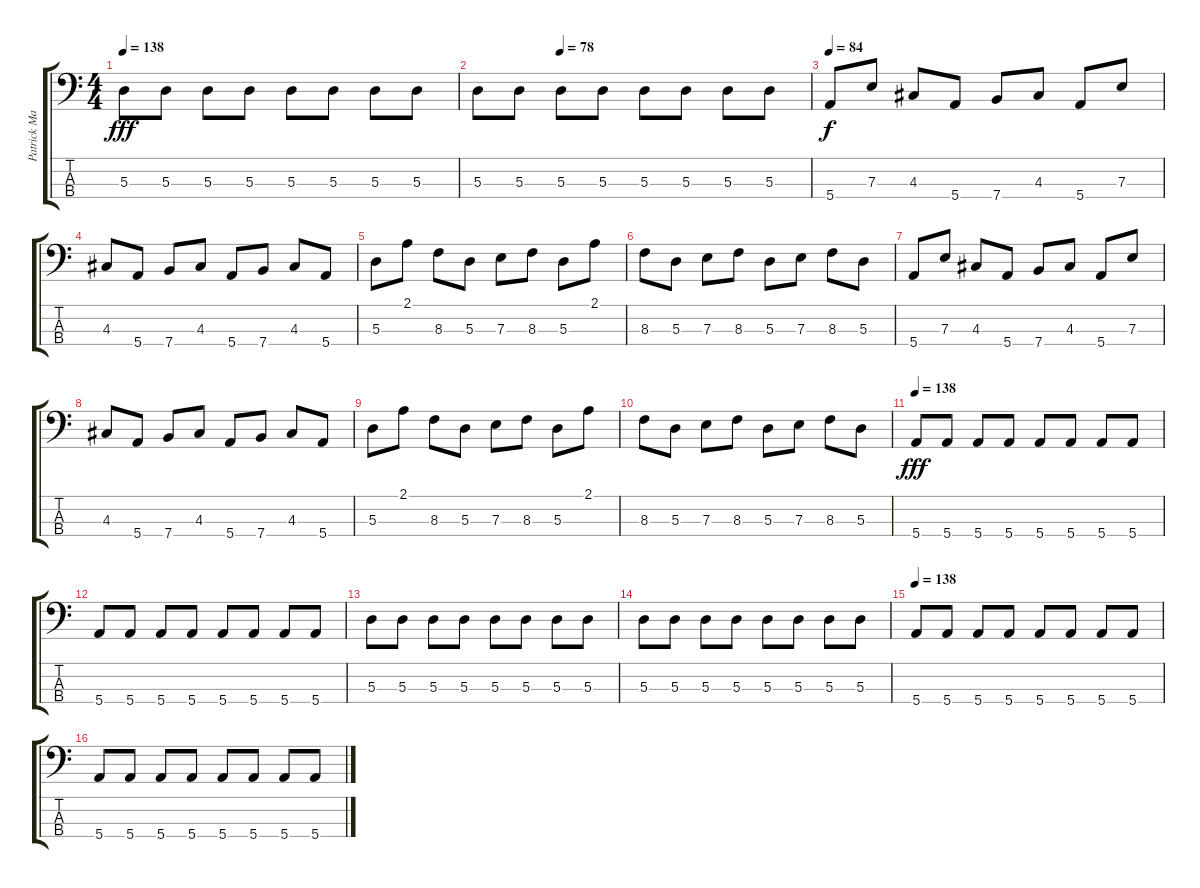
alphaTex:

\track ("Patrick Mattews" "Patrick Ma") {instrument electricbassfinger}
\staff {score tabs}
\tuning (G2 D2 A1 E1) {hide}
\ts (4 4)
\tempo 138
\clef f4
\ks c
5.3.8{dy fff} 5.3.8 5.3.8 5.3.8 5.3.8 5.3.8 5.3.8 5.3.8 |
\tempo (78 0.25)
5.3.8 5.3.8 5.3.8 5.3.8 5.3.8 5.3.8 5.3.8 5.3.8 |
\tempo 84
5.4.8{dy f} 7.3.8 4.3.8 5.4.8 7.4.8 4.3.8 5.4.8 7.3.8 |
4.3.8 5.4.8 7.4.8 4.3.8 5.4.8 7.4.8 4.3.8 5.4.8 |
5.3.8 2.1.8 8.3.8 5.3.8 7.3.8 8.3.8 5.3.8 2.1.8 |
8.3.8 5.3.8 7.3.8 8.3.8 5.3.8 7.3.8 8.3.8 5.3.8 |
5.4.8 7.3.8 4.3.8 5.4.8 7.4.8 4.3.8 5.4.8 7.3.8 |
4.3.8 5.4.8 7.4.8 4.3.8 5.4.8 7.4.8 4.3.8 5.4.8 |
5.3.8 2.1.8 8.3.8 5.3.8 7.3.8 8.3.8 5.3.8 2.1.8 |
8.3.8 5.3.8 7.3.8 8.3.8 5.3.8 7.3.8 8.3.8 5.3.8 |
\tempo 138
5.4.8{dy fff} 5.4.8 5.4.8 5.4.8 5.4.8 5.4.8 5.4.8 5.4.8 |
5.4.8 5.4.8 5.4.8 5.4.8 5.4.8 5.4.8 5.4.8 5.4.8 |
5.3.8 5.3.8 5.3.8 5.3.8 5.3.8 5.3.8 5.3.8 5.3.8 |
5.3.8 5.3.8 5.3.8 5.3.8 5.3.8 5.3.8 5.3.8 5.3.8 |
\tempo 138
5.4.8 5.4.8 5.4.8 5.4.8 5.4.8 5.4.8 5.4.8 5.4.8 |
5.4.8 5.4.8 5.4.8 5.4.8 5.4.8 5.4.8 5.4.8 5.4.8
